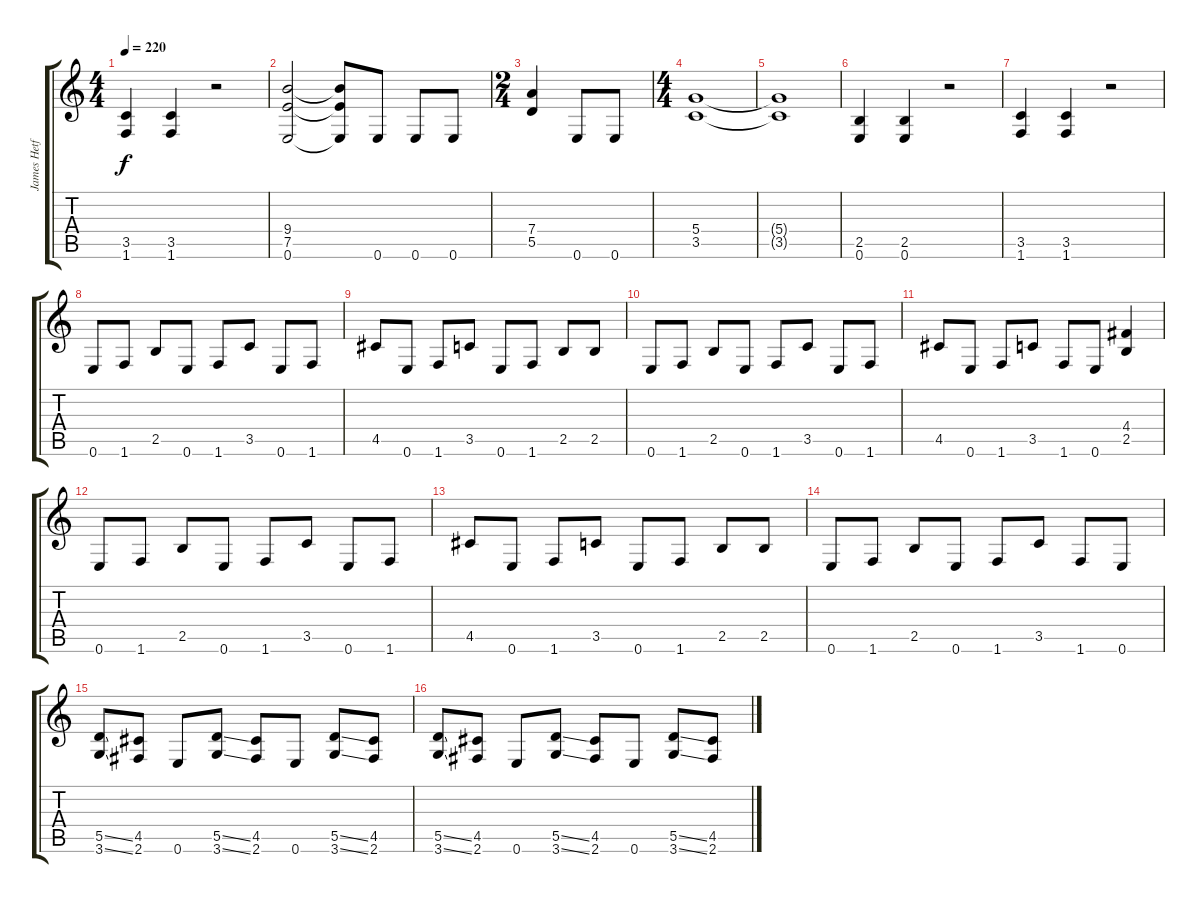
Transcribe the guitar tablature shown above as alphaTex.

\track ("James Hetfield Distortion" "James Hetf") {instrument distortionguitar}
\staff {score tabs}
\tuning (E4 B3 G3 D3 A2 E2) {hide}
\ts (4 4)
\tempo 220
\clef g2
\ks c
(3.5 1.6).4{dy f} (3.5 1.6).4 r.2 |
(9.4 7.5 0.6).2 (9.4{t} 7.5{t} 0.6{t}).8 0.6.8 0.6.8 0.6.8 |
\ts (2 4)
(7.4 5.5).4 0.6.8 0.6.8 |
\ts (4 4)
(5.4 3.5).1 |
(5.4{t} 3.5{t}).1 |
(2.5 0.6).4 (2.5 0.6).4 r.2 |
(3.5 1.6).4 (3.5 1.6).4 r.2 |
0.6.8 1.6.8 2.5.8 0.6.8 1.6.8 3.5.8 0.6.8 1.6.8 |
4.5.8 0.6.8 1.6.8 3.5.8 0.6.8 1.6.8 2.5.8 2.5.8 |
0.6.8 1.6.8 2.5.8 0.6.8 1.6.8 3.5.8 0.6.8 1.6.8 |
4.5.8 0.6.8 1.6.8 3.5.8 1.6.8 0.6.8 (4.4 2.5).4 |
0.6.8 1.6.8 2.5.8 0.6.8 1.6.8 3.5.8 0.6.8 1.6.8 |
4.5.8 0.6.8 1.6.8 3.5.8 0.6.8 1.6.8 2.5.8 2.5.8 |
0.6.8 1.6.8 2.5.8 0.6.8 1.6.8 3.5.8 1.6.8 0.6.8 |
(5.5{ss} 3.6{ss}).8 (4.5 2.6).8 0.6.8 (5.5{ss} 3.6{ss}).8 (4.5 2.6).8 0.6.8 (5.5{ss} 3.6{ss}).8 (4.5 2.6).8 |
(5.5{ss} 3.6{ss}).8 (4.5 2.6).8 0.6.8 (5.5{ss} 3.6{ss}).8 (4.5 2.6).8 0.6.8 (5.5{ss} 3.6{ss}).8 (4.5 2.6).8
